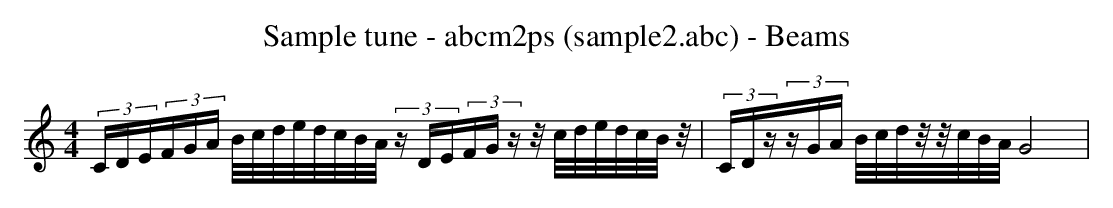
X:1
T:Sample tune - abcm2ps (sample2.abc) - Beams
L:1/16
M:4/4
K:C
(3CDE(3FGA B/c/d/e/d/c/B/A/ (3zDE(3FGz z/c/d/e/d/c/B/z/|(3CDz(3zGA B/c/d/z/z/c/B/A/ G8|
